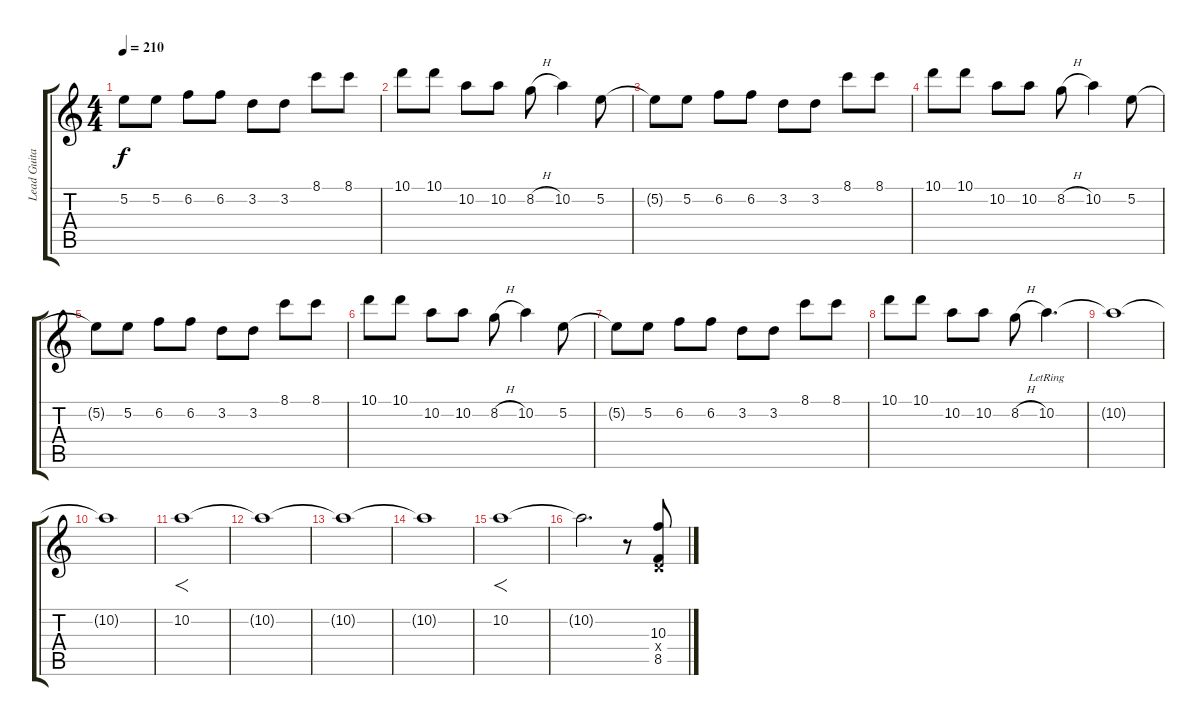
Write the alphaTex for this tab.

\track ("Lead Guitar" "Lead Guita") {instrument overdrivenguitar}
\staff {score tabs}
\tuning (E4 B3 G3 D3 A2 D2) {hide}
\ts (4 4)
\tempo 210
\clef g2
\ks c
5.2{t}.8{dy f} 5.2.8 6.2.8 6.2.8 3.2.8 3.2.8 8.1.8 8.1.8 |
10.1.8 10.1.8 10.2.8 10.2.8 8.2{h}.8 10.2.4 5.2.8 |
5.2{t}.8 5.2.8 6.2.8 6.2.8 3.2.8 3.2.8 8.1.8 8.1.8 |
10.1.8 10.1.8 10.2.8 10.2.8 8.2{h}.8 10.2.4 5.2.8 |
5.2{t}.8 5.2.8 6.2.8 6.2.8 3.2.8 3.2.8 8.1.8 8.1.8 |
10.1.8 10.1.8 10.2.8 10.2.8 8.2{h}.8 10.2.4 5.2.8 |
5.2{t}.8 5.2.8 6.2.8 6.2.8 3.2.8 3.2.8 8.1.8 8.1.8 |
10.1.8 10.1.8 10.2.8 10.2.8 8.2{h}.8 10.2{lr}.4{d} |
10.2{t}.1 |
10.2{t}.1 |
10.2.1{f} |
10.2{t}.1 |
10.2{t}.1 |
10.2{t}.1 |
10.2.1{f} |
10.2{t}.2{d} r.8 (10.3 0.4{x} 8.5).8
